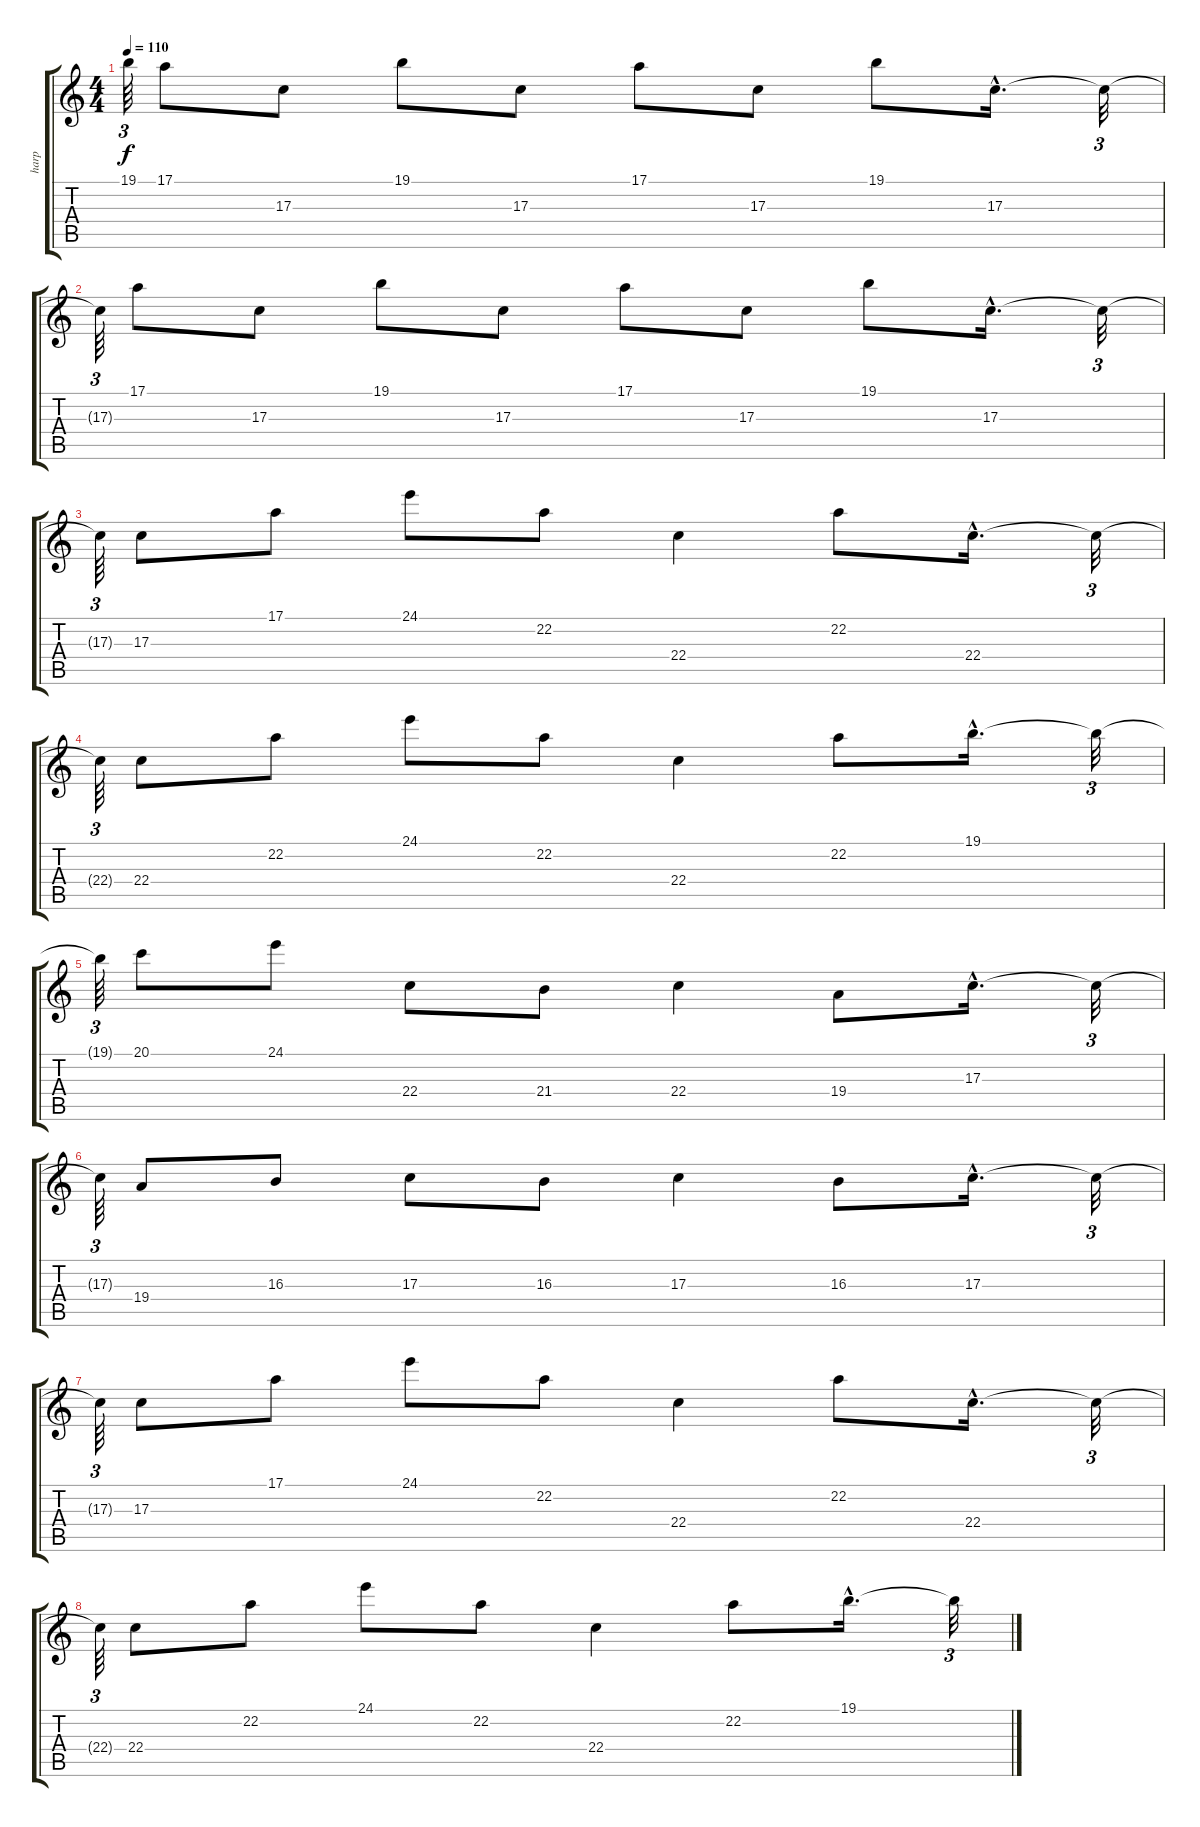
\track ("harp" "harp") {instrument orchestralharp}
\staff {score tabs}
\tuning (E4 B3 G3 D3 A2 E2) {hide}
\ts (4 4)
\tempo 110
\clef g2
\ks c
19.1{t}.64{tu (3 2) dy f} 17.1.8 17.3.8 19.1.8 17.3.8 17.1.8 17.3.8 19.1.8 17.3{hac}.16{d} 17.3{t}.32{tu (3 2)} |
17.3{t}.64{tu (3 2)} 17.1.8 17.3.8 19.1.8 17.3.8 17.1.8 17.3.8 19.1.8 17.3{hac}.16{d} 17.3{t}.32{tu (3 2)} |
17.3{t}.64{tu (3 2)} 17.3.8 17.1.8 24.1.8 22.2.8 22.4.4 22.2.8 22.4{hac}.16{d} 22.4{t}.32{tu (3 2)} |
22.4{t}.64{tu (3 2)} 22.4.8 22.2.8 24.1.8 22.2.8 22.4.4 22.2.8 19.1{hac}.16{d} 19.1{t}.32{tu (3 2)} |
19.1{t}.64{tu (3 2)} 20.1.8 24.1.8 22.4.8 21.4.8 22.4.4 19.4.8 17.3{hac}.16{d} 17.3{t}.32{tu (3 2)} |
17.3{t}.64{tu (3 2)} 19.4.8 16.3.8 17.3.8 16.3.8 17.3.4 16.3.8 17.3{hac}.16{d} 17.3{t}.32{tu (3 2)} |
17.3{t}.64{tu (3 2)} 17.3.8 17.1.8 24.1.8 22.2.8 22.4.4 22.2.8 22.4{hac}.16{d} 22.4{t}.32{tu (3 2)} |
22.4{t}.64{tu (3 2)} 22.4.8 22.2.8 24.1.8 22.2.8 22.4.4 22.2.8 19.1{hac}.16{d} 19.1{t}.32{tu (3 2)}
